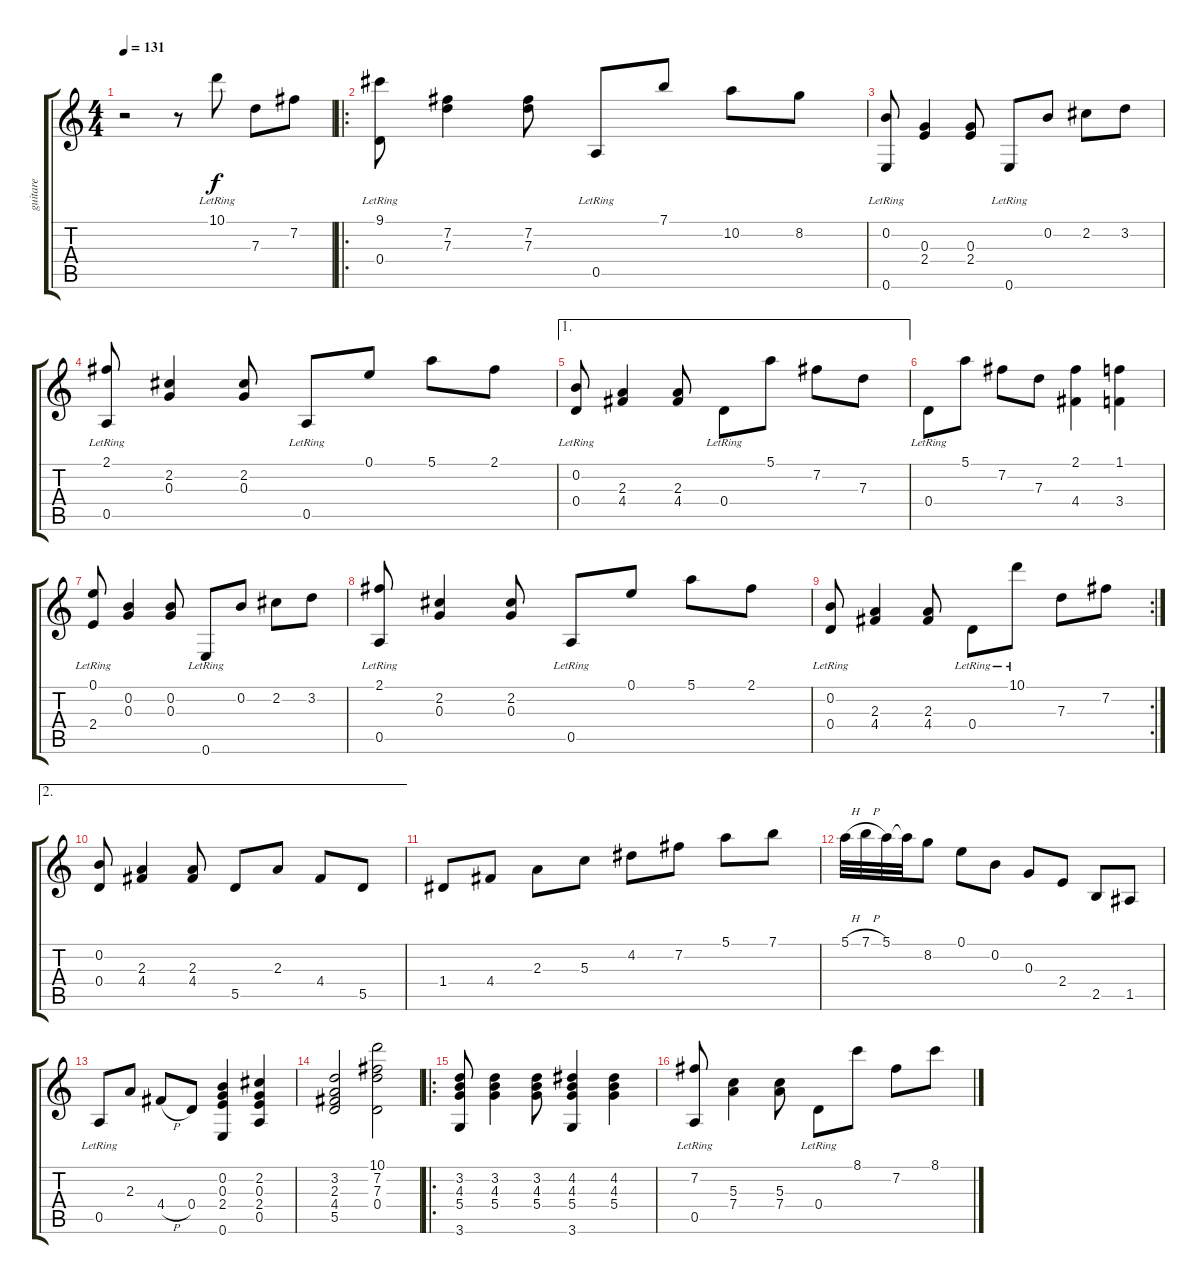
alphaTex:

\track ("guitare" "guitare") {instrument acousticguitarnylon}
\staff {score tabs}
\tuning (E4 B3 G3 D3 A2 E2) {hide}
\ts (4 4)
\tempo 131
\clef g2
\ks c
r.2{dy f instrument acousticguitarnylon} r.8 10.1{lr}.8 7.3.8 7.2.8 |
\ro
(9.1{lr} 0.4{lr}).8 (7.2 7.3).4 (7.2 7.3).8 0.5{lr}.8 7.1.8 10.2.8 8.2.8 |
(0.2{lr} 0.6{lr}).8 (0.3 2.4).4 (0.3 2.4).8 0.6{lr}.8 0.2.8 2.2.8 3.2.8 |
(2.1{lr} 0.5).8 (2.2 0.3).4 (2.2 0.3).8 0.5{lr}.8 0.1.8 5.1.8 2.1.8 |
\ae 1
(0.2{lr} 0.4).8 (2.3 4.4).4 (2.3 4.4).8 0.4{lr}.8 5.1.8 7.2.8 7.3.8 |
0.4{lr}.8 5.1.8 7.2.8 7.3.8 (2.1 4.4).4 (1.1 3.4).4 |
(0.1 2.4{lr}).8 (0.2 0.3).4 (0.2 0.3).8 0.6{lr}.8 0.2.8 2.2.8 3.2.8 |
(2.1{lr} 0.5).8 (2.2 0.3).4 (2.2 0.3).8 0.5{lr}.8 0.1.8 5.1.8 2.1.8 |
\rc 2
(0.2{lr} 0.4).8 (2.3 4.4).4 (2.3 4.4).8 0.4{lr}.8 10.1{lr}.8 7.3.8 7.2.8 |
\ae 2
(0.2 0.4).8 (2.3 4.4).4 (2.3 4.4).8 5.5.8 2.3.8 4.4.8 5.5.8 |
1.4.8 4.4.8 2.3.8 5.3.8 4.2.8 7.2.8 5.1.8 7.1.8 |
5.1{h}.32 7.1{h}.32 5.1.32 5.1{t}.32 8.2.8 0.1.8 0.2.8 0.3.8 2.4.8 2.5.8 1.5.8 |
0.5{lr}.8 2.3.8 4.4{h}.8 0.4.8 (0.2 0.3 2.4 0.6).4 (2.2 0.3 2.4 0.5).4 |
(3.2 2.3 4.4 5.5).2 (10.1 7.2 7.3 0.4).2 |
\ro
(3.2 4.3 5.4 3.6).8 (3.2 4.3 5.4).4 (3.2 4.3 5.4).8 (4.2 4.3 5.4 3.6).4 (4.2 4.3 5.4).4 |
(7.2{lr} 0.5{lr}).8 (5.3 7.4).4 (5.3 7.4).8 0.4{lr}.8 8.1.8 7.2.8 8.1.8
